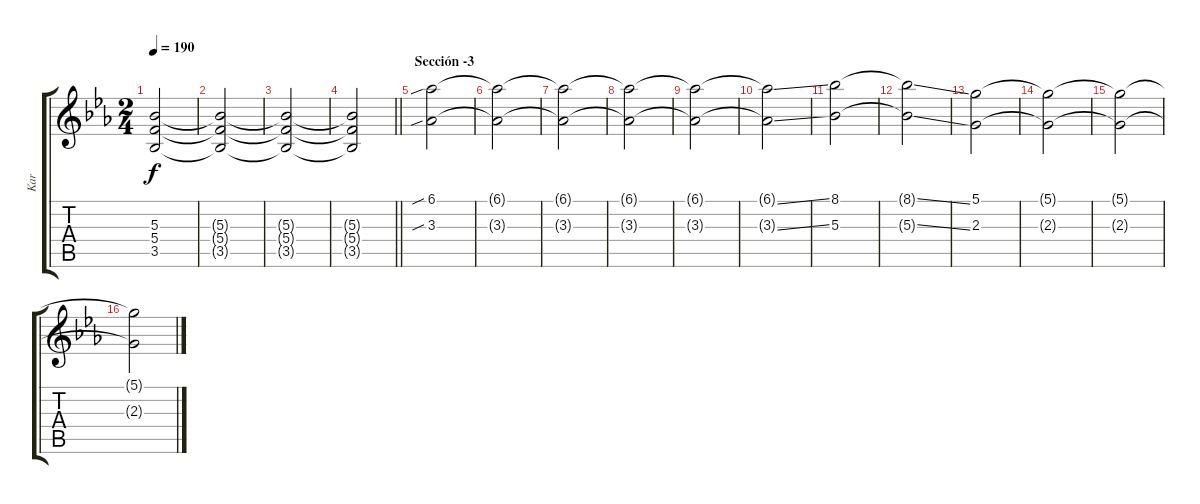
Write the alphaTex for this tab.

\track ("Kar" "Kar") {instrument distortionguitar}
\staff {score tabs}
\tuning (D4 A3 F3 C3 G2 C2) {hide}
\ts (2 4)
\tempo 190
\clef g2
\ks eb
(5.3{t} 5.4{t} 3.5{t}).2{dy f} |
(5.3{t} 5.4{t} 3.5{t}).2 |
(5.3{t} 5.4{t} 3.5{t}).2 |
\barLineRight lightlight
(5.3{t} 5.4{t} 3.5{t}).2 |
\section ("" "Sección -3")
(6.1{sib} 3.3{sib}).2 |
(6.1{t} 3.3{t}).2 |
(6.1{t} 3.3{t}).2 |
(6.1{t} 3.3{t}).2 |
(6.1{t} 3.3{t}).2 |
(6.1{ss t} 3.3{ss t}).2 |
(8.1 5.3).2 |
(8.1{ss t} 5.3{ss t}).2 |
(5.1 2.3).2 |
(5.1{t} 2.3{t}).2 |
(5.1{t} 2.3{t}).2 |
(5.1{t} 2.3{t}).2
